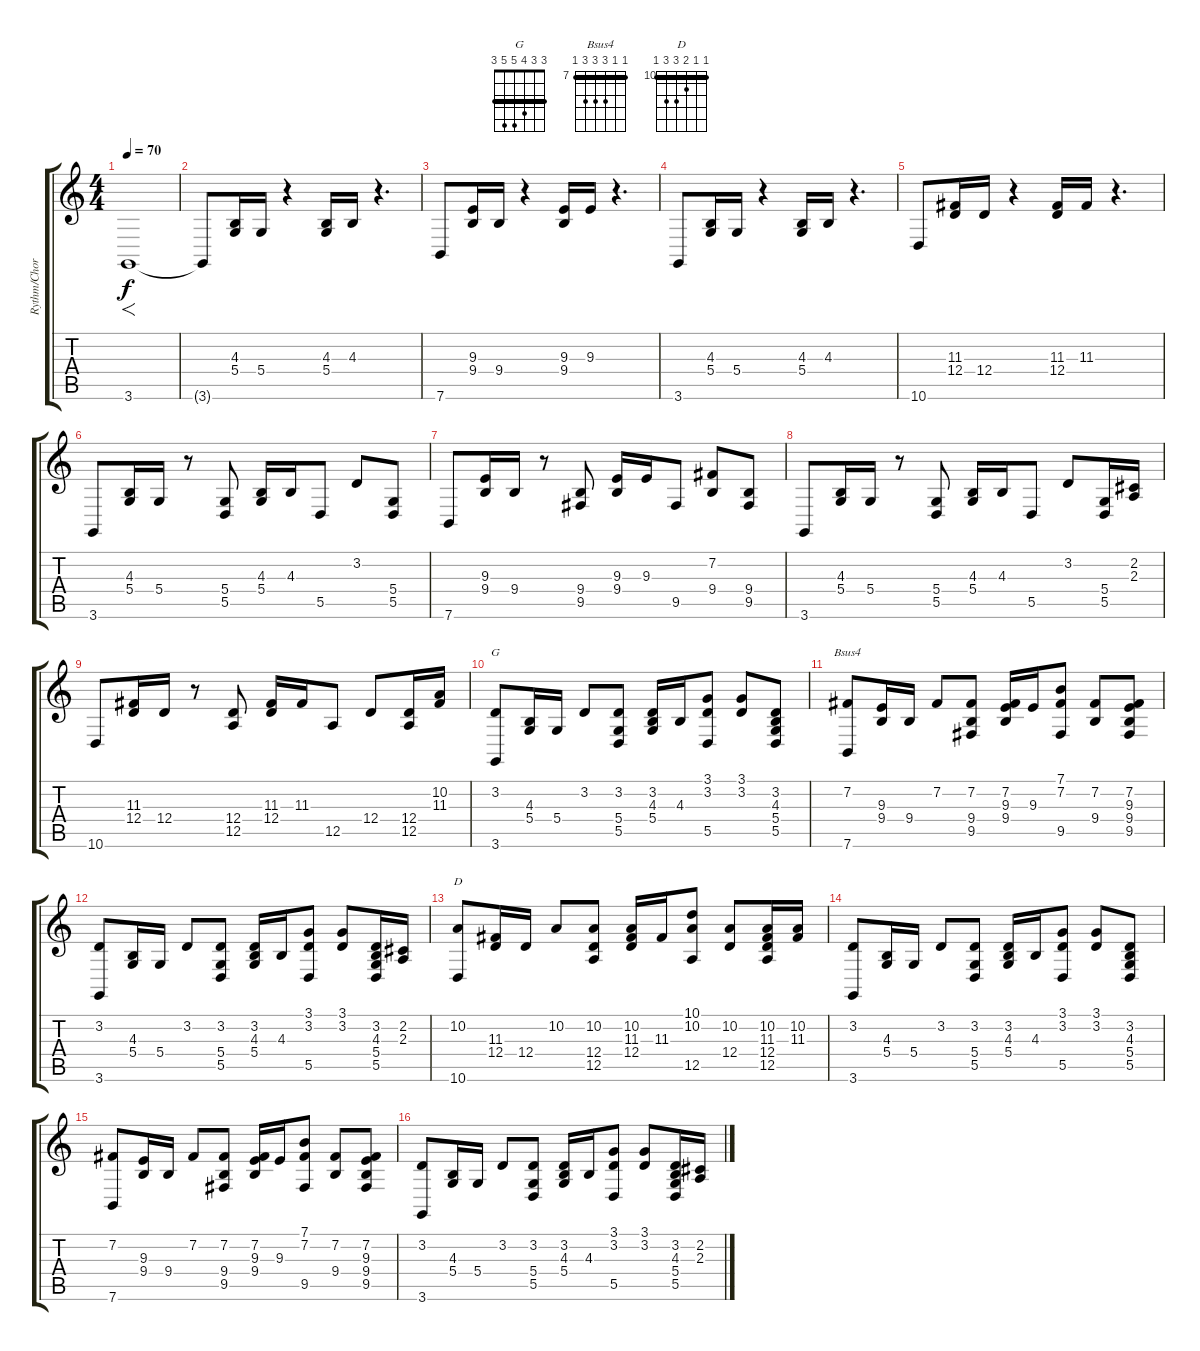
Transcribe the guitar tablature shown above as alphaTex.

\track ("Rythm/Chords" "Rythm/Chor") {instrument synthstrings2}
\staff {score tabs}
\tuning (E4 B3 G3 D3 A2 E2) {hide}
\chord ("G" 3 3 4 5 5 3) {barre 3}
\chord ("Bsus4" 7 7 9 9 9 7) {firstfret 7 barre 7}
\chord ("D" 10 10 11 12 12 10) {firstfret 10 barre 10}
\ts (4 4)
\tempo 70
\clef g2
\ks c
3.6.1{f dy f instrument synthstrings2} |
3.6{t}.8 (4.3 5.4).16 5.4.16 r.4 (4.3 5.4).16 4.3.16 r.4{d} |
7.6.8 (9.3 9.4).16 9.4.16 r.4 (9.3 9.4).16 9.3.16 r.4{d} |
3.6.8 (4.3 5.4).16 5.4.16 r.4 (4.3 5.4).16 4.3.16 r.4{d} |
10.6.8 (11.3 12.4).16 12.4.16 r.4 (11.3 12.4).16 11.3.16 r.4{d} |
3.6.8 (4.3 5.4).16 5.4.16 r.8 (5.4 5.5).8 (4.3 5.4).16 4.3.16 5.5.8 3.2.8 (5.4 5.5).8 |
7.6.8 (9.3 9.4).16 9.4.16 r.8 (9.4 9.5).8 (9.3 9.4).16 9.3.16 9.5.8 (7.2 9.4).8 (9.4 9.5).8 |
3.6.8 (4.3 5.4).16 5.4.16 r.8 (5.4 5.5).8 (4.3 5.4).16 4.3.16 5.5.8 3.2.8 (5.4 5.5).16 (2.2 2.3).16 |
10.6.8 (11.3 12.4).16 12.4.16 r.8 (12.4 12.5).8 (11.3 12.4).16 11.3.16 12.5.8 12.4.8 (12.4 12.5).16 (10.2 11.3).16 |
(3.2 3.6).8{ch "G"} (4.3 5.4).16 5.4.16 3.2.8 (3.2 5.4 5.5).8 (3.2 4.3 5.4).16 4.3.16 (3.1 3.2 5.5).8 (3.1 3.2).8 (3.2 4.3 5.4 5.5).8 |
(7.2 7.6).8{ch "Bsus4"} (9.3 9.4).16 9.4.16 7.2.8 (7.2 9.4 9.5).8 (7.2 9.3 9.4).16 9.3.16 (7.1 7.2 9.5).8 (7.2 9.4).8 (7.2 9.3 9.4 9.5).8 |
(3.2 3.6).8 (4.3 5.4).16 5.4.16 3.2.8 (3.2 5.4 5.5).8 (3.2 4.3 5.4).16 4.3.16 (3.1 3.2 5.5).8 (3.1 3.2).8 (3.2 4.3 5.4 5.5).16 (2.2 2.3).16 |
(10.2 10.6).8{ch "D"} (11.3 12.4).16 12.4.16 10.2.8 (10.2 12.4 12.5).8 (10.2 11.3 12.4).16 11.3.16 (10.1 10.2 12.5).8 (10.2 12.4).8 (10.2 11.3 12.4 12.5).16 (10.2 11.3).16 |
(3.2 3.6).8 (4.3 5.4).16 5.4.16 3.2.8 (3.2 5.4 5.5).8 (3.2 4.3 5.4).16 4.3.16 (3.1 3.2 5.5).8 (3.1 3.2).8 (3.2 4.3 5.4 5.5).8 |
(7.2 7.6).8 (9.3 9.4).16 9.4.16 7.2.8 (7.2 9.4 9.5).8 (7.2 9.3 9.4).16 9.3.16 (7.1 7.2 9.5).8 (7.2 9.4).8 (7.2 9.3 9.4 9.5).8 |
(3.2 3.6).8 (4.3 5.4).16 5.4.16 3.2.8 (3.2 5.4 5.5).8 (3.2 4.3 5.4).16 4.3.16 (3.1 3.2 5.5).8 (3.1 3.2).8 (3.2 4.3 5.4 5.5).16 (2.2 2.3).16
